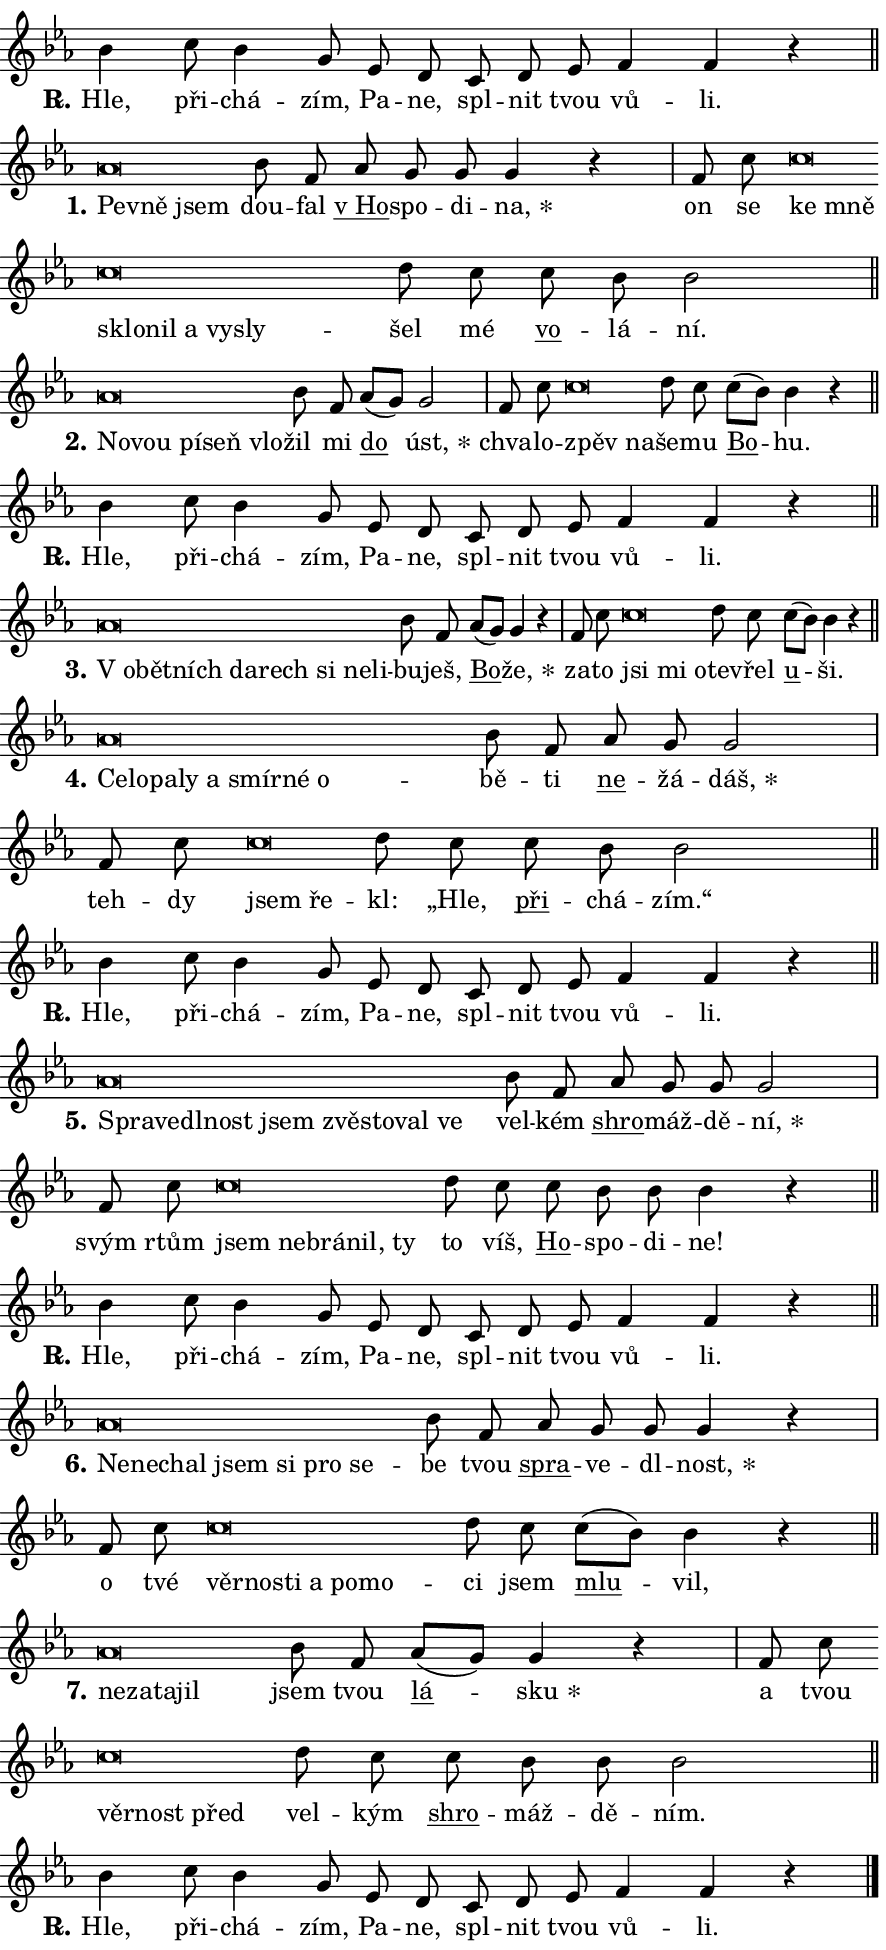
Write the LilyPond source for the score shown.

\version "2.24.0"
\header { tagline = "" }
\paper {
  indent = 0\cm
  top-margin = 0\cm
  right-margin = 0.13\cm % to fit lyric hyphens
  bottom-margin = 0\cm
  left-margin = 0\cm
  paper-width = 15\cm
  page-breaking = #ly:one-page-breaking
  system-system-spacing.basic-distance = #11
  score-system-spacing.basic-distance = #11
  ragged-last = ##f
}


%% Author: Thomas Morley
%% https://lists.gnu.org/archive/html/lilypond-user/2020-05/msg00002.html
#(define (line-position grob)
"Returns position of @var[grob} in current system:
   @code{'start}, if at first time-step
   @code{'end}, if at last time-step
   @code{'middle} otherwise
"
  (let* ((col (ly:item-get-column grob))
         (ln (ly:grob-object col 'left-neighbor))
         (rn (ly:grob-object col 'right-neighbor))
         (col-to-check-left (if (ly:grob? ln) ln col))
         (col-to-check-right (if (ly:grob? rn) rn col))
         (break-dir-left
           (and
             (ly:grob-property col-to-check-left 'non-musical #f)
             (ly:item-break-dir col-to-check-left)))
         (break-dir-right
           (and
             (ly:grob-property col-to-check-right 'non-musical #f)
             (ly:item-break-dir col-to-check-right))))
        (cond ((eqv? 1 break-dir-left) 'start)
              ((eqv? -1 break-dir-right) 'end)
              (else 'middle))))

#(define (tranparent-at-line-position vctor)
  (lambda (grob)
  "Relying on @code{line-position} select the relevant enry from @var{vctor}.
Used to determine transparency,"
    (case (line-position grob)
      ((end) (not (vector-ref vctor 0)))
      ((middle) (not (vector-ref vctor 1)))
      ((start) (not (vector-ref vctor 2))))))

noteHeadBreakVisibility =
#(define-music-function (break-visibility)(vector?)
"Makes @code{NoteHead}s transparent relying on @var{break-visibility}"
#{
  \override NoteHead.transparent =
    #(tranparent-at-line-position break-visibility)
#})

#(define delete-ledgers-for-transparent-note-heads
  (lambda (grob)
    "Reads whether a @code{NoteHead} is transparent.
If so this @code{NoteHead} is removed from @code{'note-heads} from
@var{grob}, which is supposed to be @code{LedgerLineSpanner}.
As a result ledgers are not printed for this @code{NoteHead}"
    (let* ((nhds-array (ly:grob-object grob 'note-heads))
           (nhds-list
             (if (ly:grob-array? nhds-array)
                 (ly:grob-array->list nhds-array)
                 '()))
           ;; Relies on the transparent-property being done before
           ;; Staff.LedgerLineSpanner.after-line-breaking is executed.
           ;; This is fragile ...
           (to-keep
             (remove
               (lambda (nhd)
                 (ly:grob-property nhd 'transparent #f))
               nhds-list)))
      ;; TODO find a better method to iterate over grob-arrays, similiar
      ;; to filter/remove etc for lists
      ;; For now rebuilt from scratch
      (set! (ly:grob-object grob 'note-heads)  '())
      (for-each
        (lambda (nhd)
          (ly:pointer-group-interface::add-grob grob 'note-heads nhd))
        to-keep))))

squashNotes = {
  \override NoteHead.X-extent = #'(-0.2 . 0.2)
  \override NoteHead.Y-extent = #'(-0.75 . 0)
  \override NoteHead.stencil =
    #(lambda (grob)
       (let ((pos (ly:grob-property grob 'staff-position)))
         (begin
           (if (< pos -7) (display "ERROR: Lower brevis then expected\n") (display ""))
           (if (<= pos -6) ly:text-interface::print ly:note-head::print))))
}
unSquashNotes = {
  \revert NoteHead.X-extent
  \revert NoteHead.Y-extent
  \revert NoteHead.stencil
}

hideNotes = \noteHeadBreakVisibility #begin-of-line-visible
unHideNotes = \noteHeadBreakVisibility #all-visible

% work-around for resetting accidentals
% https://lilypond.org/doc/v2.23/Documentation/notation/displaying-rhythms#unmetered-music
cadenzaMeasure = {
  \cadenzaOff
  \partial 1024 s1024
  \cadenzaOn
}

#(define-markup-command (accent layout props text) (markup?)
  "Underline accented syllable"
  (interpret-markup layout props
    #{\markup \override #'(offset . 4.3) \underline { #text }#}))

responsum = \markup \concat {
  "R" \hspace #-1.05 \path #0.1 #'((moveto 0 0.07) (lineto 0.9 0.8)) \hspace #0.05 "."
}

spaceSize = #0.6828661417322834 % exact space size for TeX Gyre Schola

\layout {
  \context {
    \Staff
    \remove "Time_signature_engraver"
    \override LedgerLineSpanner.after-line-breaking = #delete-ledgers-for-transparent-note-heads
  }
  \context {
    \Lyrics {
      \override LyricSpace.minimum-distance = \spaceSize
      \override LyricText.font-name = #"TeX Gyre Schola"
      \override LyricText.font-size = 1
      \override StanzaNumber.font-name = #"TeX Gyre Schola Bold"
      \override StanzaNumber.font-size = 1
    }
  }
  \context {
    \Score 
    \override NoteHead.text =
      #(lambda (grob) 
        (let ((pos (ly:grob-property grob 'staff-position)))
          #{\markup {
            \combine
              \halign #-0.55 \raise #(if (= pos -6) 0 0.5) \override #'(thickness . 2) \draw-line #'(3.2 . 0)
              \musicglyph "noteheads.sM1"
          }#}))
  }
}

% magnetic-lyrics.ily
%
%   written by
%     Jean Abou Samra <jean@abou-samra.fr>
%     Werner Lemberg <wl@gnu.org>
%
%   adapted by
%     Jiri Hon <jiri.hon@gmail.com>
%
% Version 2022-Apr-15

% https://www.mail-archive.com/lilypond-user@gnu.org/msg149350.html

#(define (Left_hyphen_pointer_engraver context)
   "Collect syllable-hyphen-syllable occurrences in lyrics and store
them in properties.  This engraver only looks to the left.  For
example, if the lyrics input is @code{foo -- bar}, it does the
following.

@itemize @bullet
@item
Set the @code{text} property of the @code{LyricHyphen} grob between
@q{foo} and @q{bar} to @code{foo}.

@item
Set the @code{left-hyphen} property of the @code{LyricText} grob with
text @q{foo} to the @code{LyricHyphen} grob between @q{foo} and
@q{bar}.
@end itemize

Use this auxiliary engraver in combination with the
@code{lyric-@/text::@/apply-@/magnetic-@/offset!} hook."
   (let ((hyphen #f)
         (text #f))
     (make-engraver
      (acknowledgers
       ((lyric-syllable-interface engraver grob source-engraver)
        (set! text grob)))
      (end-acknowledgers
       ((lyric-hyphen-interface engraver grob source-engraver)
        ;(when (not (grob::has-interface grob 'lyric-space-interface))
          (set! hyphen grob)));)
      ((stop-translation-timestep engraver)
       (when (and text hyphen)
         (ly:grob-set-object! text 'left-hyphen hyphen))
       (set! text #f)
       (set! hyphen #f)))))

#(define (lyric-text::apply-magnetic-offset! grob)
   "If the space between two syllables is less than the value in
property @code{LyricText@/.details@/.squash-threshold}, move the right
syllable to the left so that it gets concatenated with the left
syllable.

Use this function as a hook for
@code{LyricText@/.after-@/line-@/breaking} if the
@code{Left_@/hyphen_@/pointer_@/engraver} is active."
   (let ((hyphen (ly:grob-object grob 'left-hyphen #f)))
     (when hyphen
       (let ((left-text (ly:spanner-bound hyphen LEFT)))
         (when (grob::has-interface left-text 'lyric-syllable-interface)
           (let* ((common (ly:grob-common-refpoint grob left-text X))
                  (this-x-ext (ly:grob-extent grob common X))
                  (left-x-ext
                   (begin
                     ;; Trigger magnetism for left-text.
                     (ly:grob-property left-text 'after-line-breaking)
                     (ly:grob-extent left-text common X)))
                  ;; `delta` is the gap width between two syllables.
                  (delta (- (interval-start this-x-ext)
                            (interval-end left-x-ext)))
                  (details (ly:grob-property grob 'details))
                  (threshold (assoc-get 'squash-threshold details 0.2)))
             (when (< delta threshold)
               (let* (;; We have to manipulate the input text so that
                      ;; ligatures crossing syllable boundaries are not
                      ;; disabled.  For languages based on the Latin
                      ;; script this is essentially a beautification.
                      ;; However, for non-Western scripts it can be a
                      ;; necessity.
                      (lt (ly:grob-property left-text 'text))
                      (rt (ly:grob-property grob 'text))
                      (is-space (grob::has-interface hyphen 'lyric-space-interface))
                      (space (if is-space " " ""))
                      (extra-delta (if is-space spaceSize 0))
                      ;; Append new syllable.
                      (ltrt-space (if (and (string? lt) (string? rt))
                                (string-append lt space rt)
                                (make-concat-markup (list lt space rt))))
                      ;; Right-align `ltrt` to the right side.
                      (ltrt-space-markup (grob-interpret-markup
                               grob
                               (make-translate-markup
                                (cons (interval-length this-x-ext) 0)
                                (make-right-align-markup ltrt-space)))))
                 (begin
                   ;; Don't print `left-text`.
                   (ly:grob-set-property! left-text 'stencil #f)
                   ;; Set text and stencil (which holds all collected
                   ;; syllables so far) and shift it to the left.
                   (ly:grob-set-property! grob 'text ltrt-space)
                   (ly:grob-set-property! grob 'stencil ltrt-space-markup)
                   (ly:grob-translate-axis! grob (- (- delta extra-delta)) X))))))))))


#(define (lyric-hyphen::displace-bounds-first grob)
   ;; Make very sure this callback isn't triggered too early.
   (let ((left (ly:spanner-bound grob LEFT))
         (right (ly:spanner-bound grob RIGHT)))
     (ly:grob-property left 'after-line-breaking)
     (ly:grob-property right 'after-line-breaking)
     (ly:lyric-hyphen::print grob)))

squashThreshold = #0.4

\layout {
  \context {
    \Lyrics
    \consists #Left_hyphen_pointer_engraver
    \override LyricText.after-line-breaking =
      #lyric-text::apply-magnetic-offset!
    \override LyricHyphen.stencil = #lyric-hyphen::displace-bounds-first
    \override LyricText.details.squash-threshold = \squashThreshold
    \override LyricHyphen.minimum-distance = 0
    \override LyricHyphen.minimum-length = \squashThreshold
  }
}

squashText = \override LyricText.details.squash-threshold = 9999
unSquashText = \override LyricText.details.squash-threshold = \squashThreshold

leftText = \override LyricText.self-alignment-X = #LEFT
unLeftText = \revert LyricText.self-alignment-X

starOffset = #(lambda (grob) 
                (let ((x_offset (ly:self-alignment-interface::aligned-on-x-parent grob)))
                  (if (= x_offset 0) 0 (+ x_offset 1.2))))

star = #(define-music-function (syllable)(string?)
"Append star separator at the end of a syllable"
#{
  \once \override LyricText.X-offset = #starOffset
  \lyricmode { \markup {
    #syllable
    \override #'((font-name . "TeX Gyre Schola Bold")) \hspace #0.2 \lower #0.65 \larger "*"
  } }
#})

starAccent = #(define-music-function (syllable)(string?)
"Append star separator at the end of a syllable and make accent"
#{
  \once \override LyricText.X-offset = #starOffset
  \lyricmode { \markup {
    \accent #syllable
    \override #'((font-name . "TeX Gyre Schola Bold")) \hspace #0.2 \lower #0.65 \larger "*"
  } }
#})

breath = #(define-music-function (syllable)(string?)
"Append breathing indicator at the end of a syllable"
#{
  \lyricmode { \markup { #syllable "+" } }
#})

optionalBreath = #(define-music-function (syllable)(string?)
"Append optional breathing indicator at the end of a syllable"
#{
  \lyricmode { \markup { #syllable "(+)" } }
#})


\score {
    <<
        \new Voice = "melody" { \cadenzaOn \key es \major \relative { bes'4 c8 bes4 g8 \bar "" es d \bar "" c d es \bar "" f4 f r \cadenzaMeasure \bar "||" \break } }
        \new Lyrics \lyricsto "melody" { \lyricmode { \set stanza = \responsum
Hle, při -- chá -- zím, Pa -- ne, spl -- nit tvou vů -- li. } }
    >>
    \layout {}
}

\score {
    <<
        \new Voice = "melody" { \cadenzaOn \key es \major \relative { \squashNotes as'\breve*1/16 \hideNotes \breve*1/16 \breve*1/16 \bar "" \unHideNotes \unSquashNotes bes8 f \bar "" as g g g4 r \cadenzaMeasure \bar "|" f8 c' \bar "" \squashNotes c\breve*1/16 \hideNotes \breve*1/16 \bar "" \breve*1/16 \bar "" \breve*1/16 \bar "" \breve*1/16 \bar "" \breve*1/16 \breve*1/16 \bar "" \unHideNotes \unSquashNotes d8 c \bar "" c bes bes2 \cadenzaMeasure \bar "||" \break } }
        \new Lyrics \lyricsto "melody" { \lyricmode { \set stanza = "1."
\leftText Pev -- \squashText ně jsem \unLeftText \unSquashText dou -- fal \markup \accent "v Ho" -- spo -- di -- \star na, on se \leftText ke \squashText mně sklo -- nil a vy -- sly -- \unLeftText \unSquashText šel mé \markup \accent vo -- lá -- ní. } }
    >>
    \layout {}
}

\score {
    <<
        \new Voice = "melody" { \cadenzaOn \key es \major \relative { \squashNotes as'\breve*1/16 \hideNotes \breve*1/16 \bar "" \breve*1/16 \bar "" \breve*1/16 \breve*1/16 \bar "" \unHideNotes \unSquashNotes bes8 f \bar "" as[( g)] g2 \cadenzaMeasure \bar "|" f8 c' \bar "" \squashNotes c\breve*1/16 \hideNotes \breve*1/16 \bar "" \unHideNotes \unSquashNotes d8 c \bar "" c[( bes)] bes4 r \cadenzaMeasure \bar "||" \break } }
        \new Lyrics \lyricsto "melody" { \lyricmode { \set stanza = "2."
\leftText No -- \squashText vou pí -- seň vlo -- \unLeftText \unSquashText žil mi \markup \accent do \star úst, chva -- lo -- \leftText zpěv \squashText na -- \unLeftText \unSquashText še -- mu \markup \accent Bo -- hu. } }
    >>
    \layout {}
}

\score {
    <<
        \new Voice = "melody" { \cadenzaOn \key es \major \relative { bes'4 c8 bes4 g8 \bar "" es d \bar "" c d es \bar "" f4 f r \cadenzaMeasure \bar "||" \break } }
        \new Lyrics \lyricsto "melody" { \lyricmode { \set stanza = \responsum
Hle, při -- chá -- zím, Pa -- ne, spl -- nit tvou vů -- li. } }
    >>
    \layout {}
}

\score {
    <<
        \new Voice = "melody" { \cadenzaOn \key es \major \relative { \squashNotes as'\breve*1/16 \hideNotes \breve*1/16 \bar "" \breve*1/16 \bar "" \breve*1/16 \bar "" \breve*1/16 \bar "" \breve*1/16 \bar "" \breve*1/16 \breve*1/16 \bar "" \unHideNotes \unSquashNotes bes8 f \bar "" as[( g)] g4 r \cadenzaMeasure \bar "|" f8 c' \bar "" \squashNotes c\breve*1/16 \hideNotes \breve*1/16 \breve*1/16 \bar "" \unHideNotes \unSquashNotes d8 c \bar "" c[( bes)] bes4 r \cadenzaMeasure \bar "||" \break } }
        \new Lyrics \lyricsto "melody" { \lyricmode { \set stanza = "3."
\leftText "V o" -- \squashText bět -- ních da -- rech si ne -- li -- \unLeftText \unSquashText bu -- ješ, \markup \accent Bo -- \star že, za -- to \leftText jsi \squashText mi o -- \unLeftText \unSquashText te -- vřel \markup \accent u -- ši. } }
    >>
    \layout {}
}

\score {
    <<
        \new Voice = "melody" { \cadenzaOn \key es \major \relative { \squashNotes as'\breve*1/16 \hideNotes \breve*1/16 \bar "" \breve*1/16 \bar "" \breve*1/16 \bar "" \breve*1/16 \bar "" \breve*1/16 \bar "" \breve*1/16 \breve*1/16 \bar "" \unHideNotes \unSquashNotes bes8 f \bar "" as g g2 \cadenzaMeasure \bar "|" f8 c' \bar "" \squashNotes c\breve*1/16 \hideNotes \breve*1/16 \bar "" \unHideNotes \unSquashNotes d8 c \bar "" c bes bes2 \cadenzaMeasure \bar "||" \break } }
        \new Lyrics \lyricsto "melody" { \lyricmode { \set stanza = "4."
\leftText Ce -- \squashText lo -- pa -- ly a smír -- né o -- \unLeftText \unSquashText bě -- ti \markup \accent ne -- žá -- \star dáš, teh -- dy \leftText jsem \squashText ře -- \unLeftText \unSquashText kl: „Hle, \markup \accent při -- chá -- zím.“ } }
    >>
    \layout {}
}

\score {
    <<
        \new Voice = "melody" { \cadenzaOn \key es \major \relative { bes'4 c8 bes4 g8 \bar "" es d \bar "" c d es \bar "" f4 f r \cadenzaMeasure \bar "||" \break } }
        \new Lyrics \lyricsto "melody" { \lyricmode { \set stanza = \responsum
Hle, při -- chá -- zím, Pa -- ne, spl -- nit tvou vů -- li. } }
    >>
    \layout {}
}

\score {
    <<
        \new Voice = "melody" { \cadenzaOn \key es \major \relative { \squashNotes as'\breve*1/16 \hideNotes \breve*1/16 \bar "" \breve*1/16 \bar "" \breve*1/16 \bar "" \breve*1/16 \bar "" \breve*1/16 \bar "" \breve*1/16 \bar "" \breve*1/16 \breve*1/16 \bar "" \unHideNotes \unSquashNotes bes8 f \bar "" as g g g2 \cadenzaMeasure \bar "|" f8 c' \bar "" \squashNotes c\breve*1/16 \hideNotes \breve*1/16 \bar "" \breve*1/16 \bar "" \breve*1/16 \breve*1/16 \bar "" \unHideNotes \unSquashNotes d8 c \bar "" c bes bes bes4 r \cadenzaMeasure \bar "||" \break } }
        \new Lyrics \lyricsto "melody" { \lyricmode { \set stanza = "5."
\leftText Spra -- \squashText ve -- dl -- nost jsem zvě -- sto -- val ve \unLeftText \unSquashText vel -- kém \markup \accent shro -- máž -- dě -- \star ní, svým rtům \leftText jsem \squashText ne -- brá -- nil, ty \unLeftText \unSquashText to víš, \markup \accent Ho -- spo -- di -- ne! } }
    >>
    \layout {}
}

\score {
    <<
        \new Voice = "melody" { \cadenzaOn \key es \major \relative { bes'4 c8 bes4 g8 \bar "" es d \bar "" c d es \bar "" f4 f r \cadenzaMeasure \bar "||" \break } }
        \new Lyrics \lyricsto "melody" { \lyricmode { \set stanza = \responsum
Hle, při -- chá -- zím, Pa -- ne, spl -- nit tvou vů -- li. } }
    >>
    \layout {}
}

\score {
    <<
        \new Voice = "melody" { \cadenzaOn \key es \major \relative { \squashNotes as'\breve*1/16 \hideNotes \breve*1/16 \bar "" \breve*1/16 \bar "" \breve*1/16 \bar "" \breve*1/16 \bar "" \breve*1/16 \breve*1/16 \bar "" \unHideNotes \unSquashNotes bes8 f \bar "" as g g g4 r \cadenzaMeasure \bar "|" f8 c' \bar "" \squashNotes c\breve*1/16 \hideNotes \breve*1/16 \bar "" \breve*1/16 \bar "" \breve*1/16 \bar "" \breve*1/16 \breve*1/16 \bar "" \unHideNotes \unSquashNotes d8 c \bar "" c[( bes)] bes4 r \cadenzaMeasure \bar "||" \break } }
        \new Lyrics \lyricsto "melody" { \lyricmode { \set stanza = "6."
\leftText Ne -- \squashText ne -- chal jsem si pro se -- \unLeftText \unSquashText be tvou \markup \accent spra -- ve -- dl -- \star nost, o tvé \leftText věr -- \squashText no -- sti a po -- mo -- \unLeftText \unSquashText ci jsem \markup \accent mlu -- vil, } }
    >>
    \layout {}
}

\score {
    <<
        \new Voice = "melody" { \cadenzaOn \key es \major \relative { \squashNotes as'\breve*1/16 \hideNotes \breve*1/16 \bar "" \breve*1/16 \breve*1/16 \bar "" \unHideNotes \unSquashNotes bes8 f \bar "" as[( g)] g4 r \cadenzaMeasure \bar "|" f8 c' \bar "" \squashNotes c\breve*1/16 \hideNotes \breve*1/16 \breve*1/16 \bar "" \unHideNotes \unSquashNotes d8 c \bar "" c bes bes bes2 \cadenzaMeasure \bar "||" \break } }
        \new Lyrics \lyricsto "melody" { \lyricmode { \set stanza = "7."
\leftText ne -- \squashText za -- ta -- jil \unLeftText \unSquashText jsem tvou \markup \accent lá -- \star sku a tvou \leftText věr -- \squashText nost před \unLeftText \unSquashText vel -- kým \markup \accent shro -- máž -- dě -- ním. } }
    >>
    \layout {}
}

\score {
    <<
        \new Voice = "melody" { \cadenzaOn \key es \major \relative { bes'4 c8 bes4 g8 \bar "" es d \bar "" c d es \bar "" f4 f r \cadenzaMeasure \bar "||" \break } \bar "|." }
        \new Lyrics \lyricsto "melody" { \lyricmode { \set stanza = \responsum
Hle, při -- chá -- zím, Pa -- ne, spl -- nit tvou vů -- li. } }
    >>
    \layout {}
}
